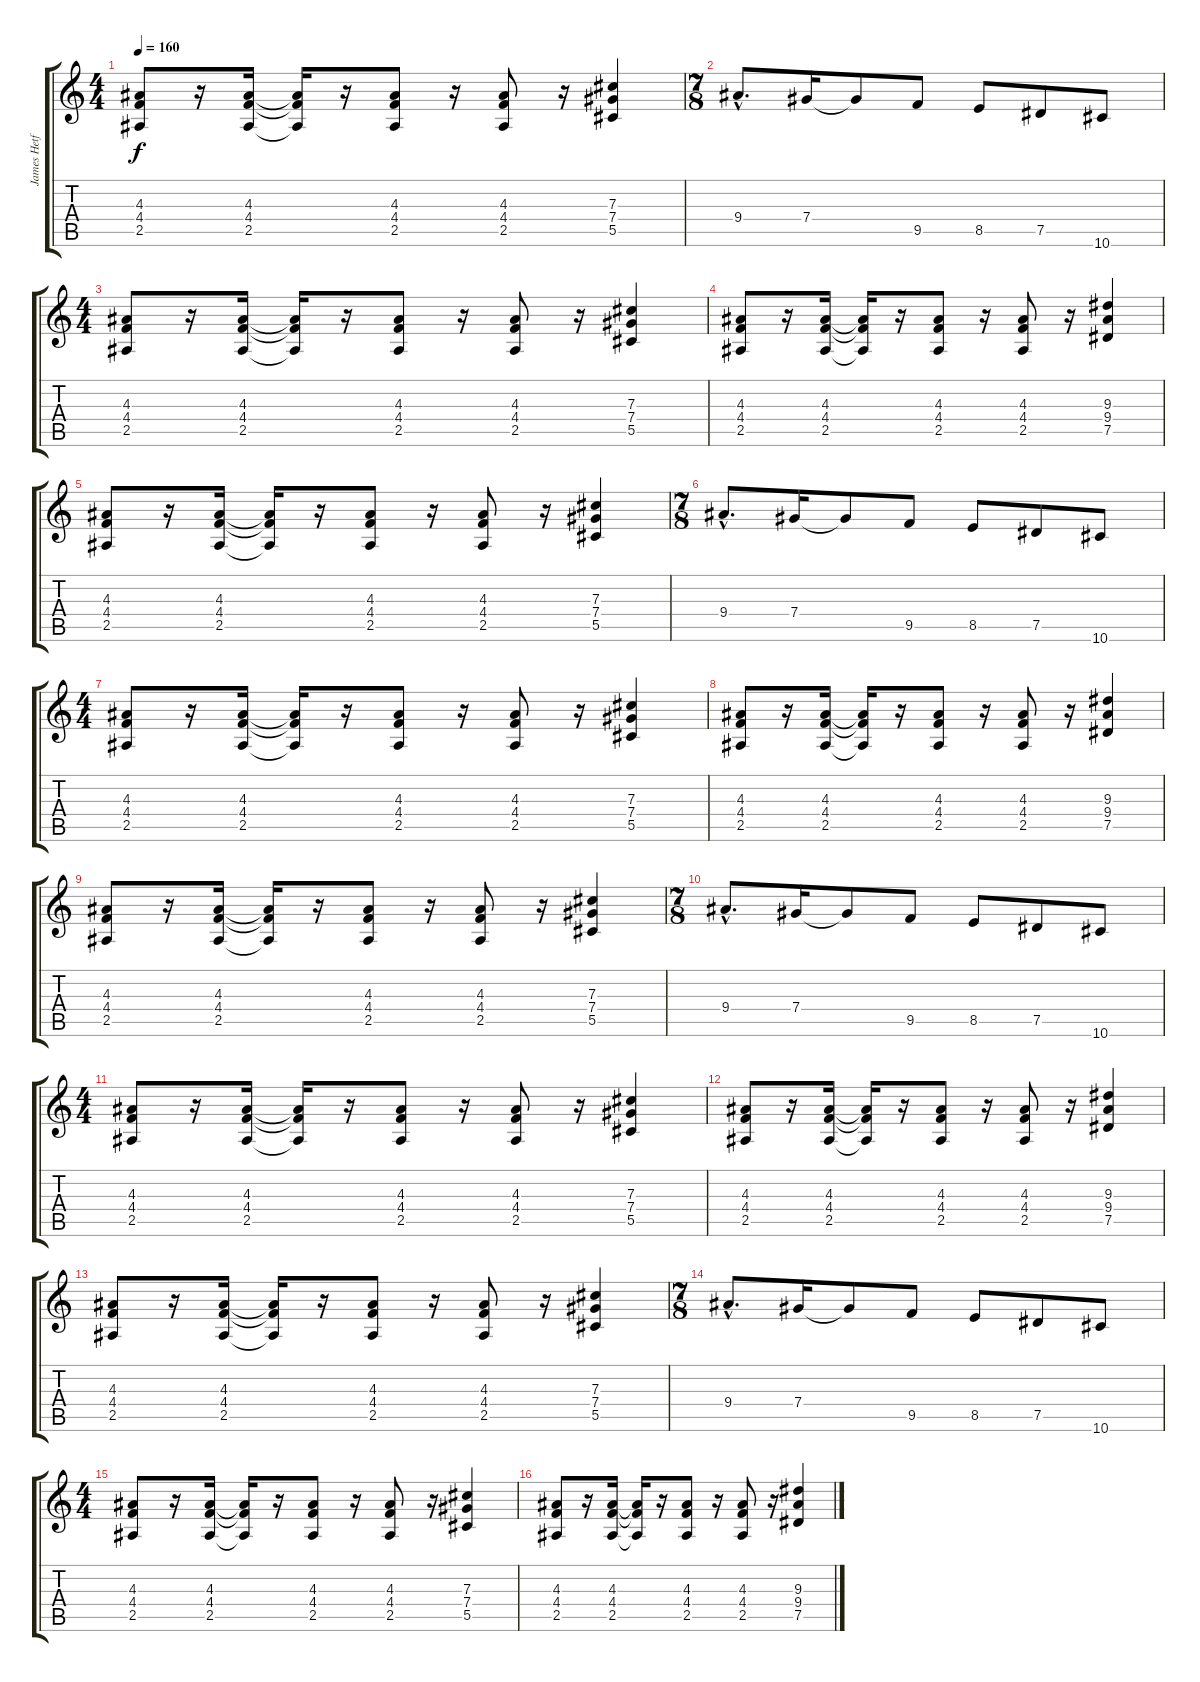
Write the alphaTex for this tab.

\track ("James Hetfield (Distortion Guitar)" "James Hetf") {instrument distortionguitar}
\staff {score tabs}
\tuning (Eb4 Bb3 Gb3 Db3 Ab2 Eb2) {hide}
\ts (4 4)
\tempo 160
\clef g2
\ks c
(4.3 4.4 2.5).8{dy f} r.16 (4.3 4.4 2.5).16 (4.3{t} 4.4{t} 2.5{t}).16 r.16 (4.3 4.4 2.5).8 r.16 (4.3 4.4 2.5).8 r.16 (7.3 7.4 5.5).4 |
\ts (7 8)
9.4{hac}.8{d} 7.4.16 7.4{t}.8 9.5.8 8.5.8 7.5.8 10.6.8 |
\ts (4 4)
(4.3 4.4 2.5).8 r.16 (4.3 4.4 2.5).16 (4.3{t} 4.4{t} 2.5{t}).16 r.16 (4.3 4.4 2.5).8 r.16 (4.3 4.4 2.5).8 r.16 (7.3 7.4 5.5).4 |
(4.3 4.4 2.5).8 r.16 (4.3 4.4 2.5).16 (4.3{t} 4.4{t} 2.5{t}).16 r.16 (4.3 4.4 2.5).8 r.16 (4.3 4.4 2.5).8 r.16 (9.3 9.4 7.5).4 |
(4.3 4.4 2.5).8 r.16 (4.3 4.4 2.5).16 (4.3{t} 4.4{t} 2.5{t}).16 r.16 (4.3 4.4 2.5).8 r.16 (4.3 4.4 2.5).8 r.16 (7.3 7.4 5.5).4 |
\ts (7 8)
9.4{hac}.8{d} 7.4.16 7.4{t}.8 9.5.8 8.5.8 7.5.8 10.6.8 |
\ts (4 4)
(4.3 4.4 2.5).8 r.16 (4.3 4.4 2.5).16 (4.3{t} 4.4{t} 2.5{t}).16 r.16 (4.3 4.4 2.5).8 r.16 (4.3 4.4 2.5).8 r.16 (7.3 7.4 5.5).4 |
(4.3 4.4 2.5).8 r.16 (4.3 4.4 2.5).16 (4.3{t} 4.4{t} 2.5{t}).16 r.16 (4.3 4.4 2.5).8 r.16 (4.3 4.4 2.5).8 r.16 (9.3 9.4 7.5).4 |
(4.3 4.4 2.5).8 r.16 (4.3 4.4 2.5).16 (4.3{t} 4.4{t} 2.5{t}).16 r.16 (4.3 4.4 2.5).8 r.16 (4.3 4.4 2.5).8 r.16 (7.3 7.4 5.5).4 |
\ts (7 8)
9.4{hac}.8{d} 7.4.16 7.4{t}.8 9.5.8 8.5.8 7.5.8 10.6.8 |
\ts (4 4)
(4.3 4.4 2.5).8 r.16 (4.3 4.4 2.5).16 (4.3{t} 4.4{t} 2.5{t}).16 r.16 (4.3 4.4 2.5).8 r.16 (4.3 4.4 2.5).8 r.16 (7.3 7.4 5.5).4 |
(4.3 4.4 2.5).8 r.16 (4.3 4.4 2.5).16 (4.3{t} 4.4{t} 2.5{t}).16 r.16 (4.3 4.4 2.5).8 r.16 (4.3 4.4 2.5).8 r.16 (9.3 9.4 7.5).4 |
(4.3 4.4 2.5).8 r.16 (4.3 4.4 2.5).16 (4.3{t} 4.4{t} 2.5{t}).16 r.16 (4.3 4.4 2.5).8 r.16 (4.3 4.4 2.5).8 r.16 (7.3 7.4 5.5).4 |
\ts (7 8)
9.4{hac}.8{d} 7.4.16 7.4{t}.8 9.5.8 8.5.8 7.5.8 10.6.8 |
\ts (4 4)
(4.3 4.4 2.5).8 r.16 (4.3 4.4 2.5).16 (4.3{t} 4.4{t} 2.5{t}).16 r.16 (4.3 4.4 2.5).8 r.16 (4.3 4.4 2.5).8 r.16 (7.3 7.4 5.5).4 |
(4.3 4.4 2.5).8 r.16 (4.3 4.4 2.5).16 (4.3{t} 4.4{t} 2.5{t}).16 r.16 (4.3 4.4 2.5).8 r.16 (4.3 4.4 2.5).8 r.16 (9.3 9.4 7.5).4
